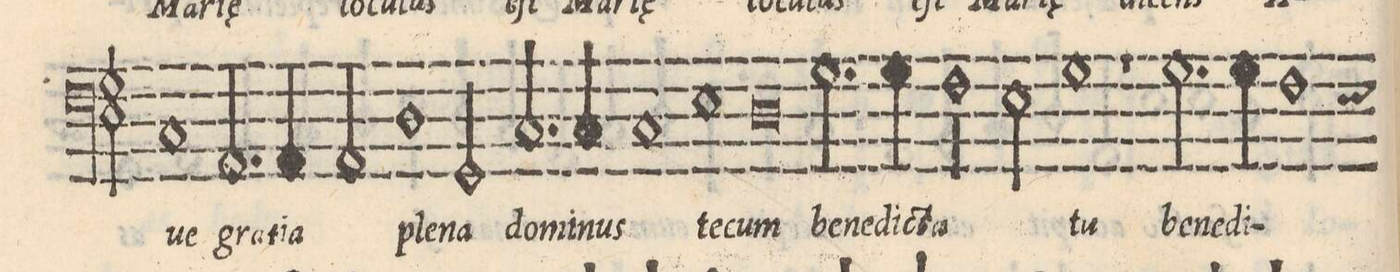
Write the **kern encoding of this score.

**kern	**text
*I"BASSVS	*
*clefF4	*
*k[]	*
*met(C|)	*
*M2/1	*
1C	-ue
=24-	=24-
2.AA/	gra-
4AA/	-ti-
2AA/	-a
1D/	ple-
=25-	=25-
2GG/	-na
2.C/	do-
4C/	-mi-
=26-	=26-
1C	-nus
1E	te-
=27-	=27-
0D	-cum
=28-	=28-
2.G\	be-
4G\	-ne-
2F\	-di-
2E\	-cta
=29-	=29-
1G	tu
1r	.
=30-	=30-
2.G\	be-
4G\	-ne-
1F	-di-
*custos:E	*
=31-	=31-
*-	*-
